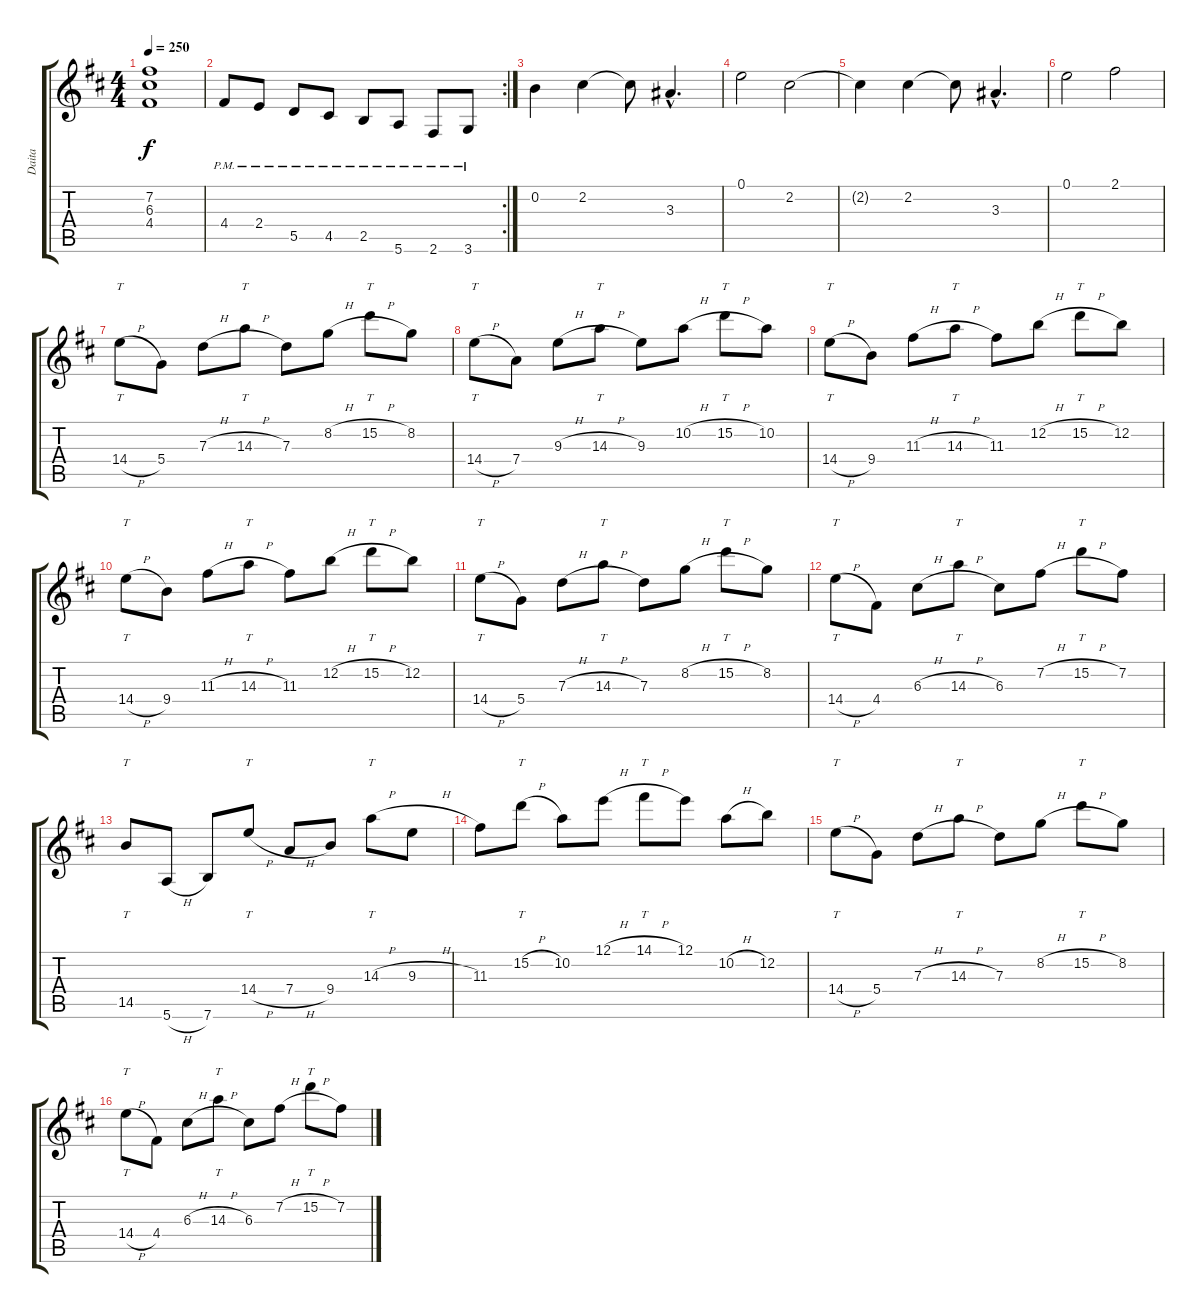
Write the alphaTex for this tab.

\track ("Daita" "Daita") {instrument distortionguitar}
\staff {score tabs}
\tuning (E4 B3 G3 D3 A2 E2) {hide}
\ts (4 4)
\tempo 250
\clef g2
\ks d
(7.2 6.3 4.4).1{dy f} |
\rc 2
4.4{pm}.8 2.4{pm}.8 5.5{pm}.8 4.5{pm}.8 2.5{pm}.8 5.6{pm}.8 2.6{pm}.8 3.6{pm}.8 |
0.2.4 2.2.4 2.2{t}.8 3.3{hac}.4{d} |
0.1.2 2.2.2 |
2.2{t}.4 2.2.4 2.2{t}.8 3.3{hac}.4{d} |
0.1.2 2.1.2 |
14.4{h}.8{tt} 5.4.8 7.3{h}.8 14.3{h}.8{tt} 7.3.8 8.2{h}.8 15.2{h}.8{tt} 8.2.8 |
14.4{h}.8{tt} 7.4.8 9.3{h}.8 14.3{h}.8{tt} 9.3.8 10.2{h}.8 15.2{h}.8{tt} 10.2.8 |
14.4{h}.8{tt} 9.4.8 11.3{h}.8 14.3{h}.8{tt} 11.3.8 12.2{h}.8 15.2{h}.8{tt} 12.2.8 |
14.4{h}.8{tt} 9.4.8 11.3{h}.8 14.3{h}.8{tt} 11.3.8 12.2{h}.8 15.2{h}.8{tt} 12.2.8 |
14.4{h}.8{tt} 5.4.8 7.3{h}.8 14.3{h}.8{tt} 7.3.8 8.2{h}.8 15.2{h}.8{tt} 8.2.8 |
14.4{h}.8{tt} 4.4.8 6.3{h}.8 14.3{h}.8{tt} 6.3.8 7.2{h}.8 15.2{h}.8{tt} 7.2.8 |
14.5.8{tt} 5.6{h}.8 7.6.8 14.4{h}.8{tt} 7.4{h}.8 9.4.8 14.3{h}.8{tt} 9.3{h}.8 |
11.3.8 15.2{h}.8{tt} 10.2.8 12.1{h}.8 14.1{h}.8{tt} 12.1.8 10.2{h}.8 12.2.8 |
14.4{h}.8{tt} 5.4.8 7.3{h}.8 14.3{h}.8{tt} 7.3.8 8.2{h}.8 15.2{h}.8{tt} 8.2.8 |
14.4{h}.8{tt} 4.4.8 6.3{h}.8 14.3{h}.8{tt} 6.3.8 7.2{h}.8 15.2{h}.8{tt} 7.2.8
